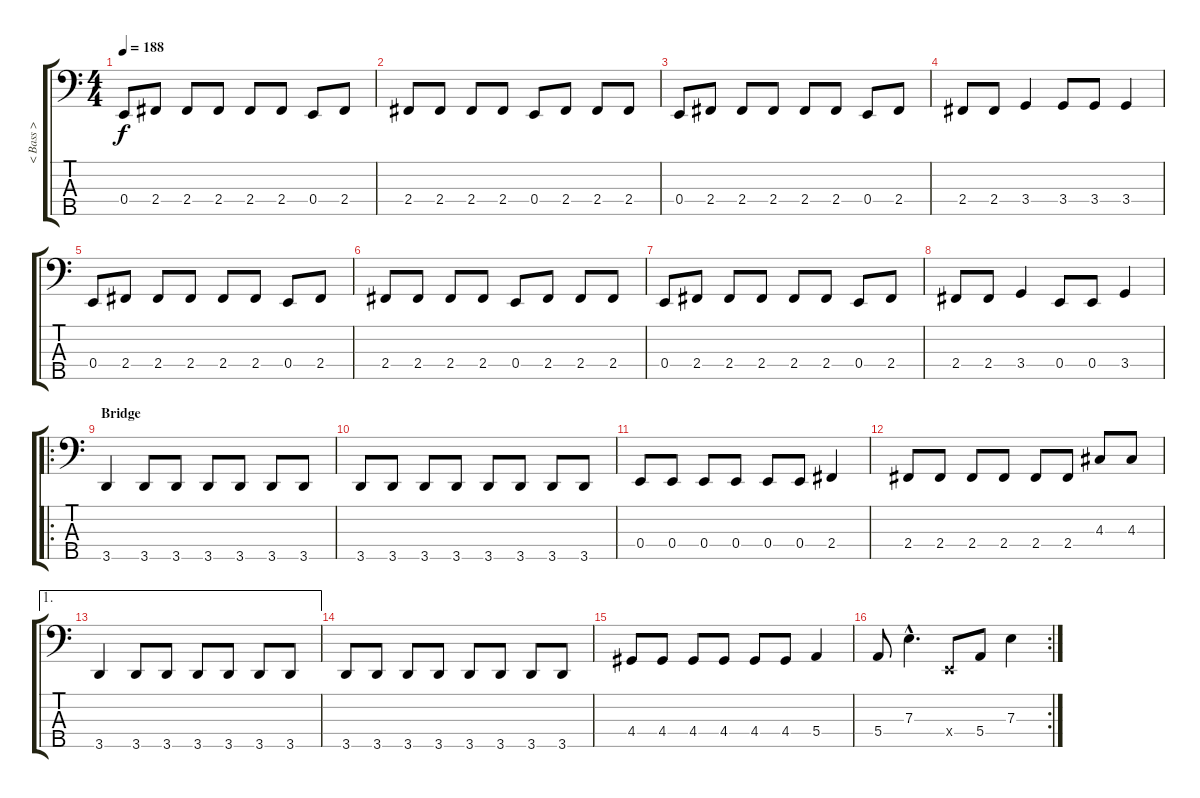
\track ("< Bass >" "< Bass >") {instrument electricbassfinger}
\staff {score tabs}
\tuning (G2 D2 A1 E1 B0) {hide}
\ts (4 4)
\tempo 188
\clef f4
\ks c
0.4.8{dy f} 2.4.8 2.4.8 2.4.8 2.4.8 2.4.8 0.4.8 2.4.8 |
2.4.8 2.4.8 2.4.8 2.4.8 0.4.8 2.4.8 2.4.8 2.4.8 |
0.4.8 2.4.8 2.4.8 2.4.8 2.4.8 2.4.8 0.4.8 2.4.8 |
2.4.8 2.4.8 3.4.4 3.4.8 3.4.8 3.4.4 |
0.4.8 2.4.8 2.4.8 2.4.8 2.4.8 2.4.8 0.4.8 2.4.8 |
2.4.8 2.4.8 2.4.8 2.4.8 0.4.8 2.4.8 2.4.8 2.4.8 |
0.4.8 2.4.8 2.4.8 2.4.8 2.4.8 2.4.8 0.4.8 2.4.8 |
2.4.8 2.4.8 3.4.4 0.4.8 0.4.8 3.4.4 |
\ro
\section ("" "Bridge")
3.5.4 3.5.8 3.5.8 3.5.8 3.5.8 3.5.8 3.5.8 |
3.5.8 3.5.8 3.5.8 3.5.8 3.5.8 3.5.8 3.5.8 3.5.8 |
0.4.8 0.4.8 0.4.8 0.4.8 0.4.8 0.4.8 2.4.4 |
2.4.8 2.4.8 2.4.8 2.4.8 2.4.8 2.4.8 4.3.8 4.3.8 |
\ae 1
3.5.4 3.5.8 3.5.8 3.5.8 3.5.8 3.5.8 3.5.8 |
3.5.8 3.5.8 3.5.8 3.5.8 3.5.8 3.5.8 3.5.8 3.5.8 |
4.4.8 4.4.8 4.4.8 4.4.8 4.4.8 4.4.8 5.4.4 |
\rc 2
5.4.8 7.3{hac}.4{d} 0.4{x}.8 5.4.8 7.3.4
